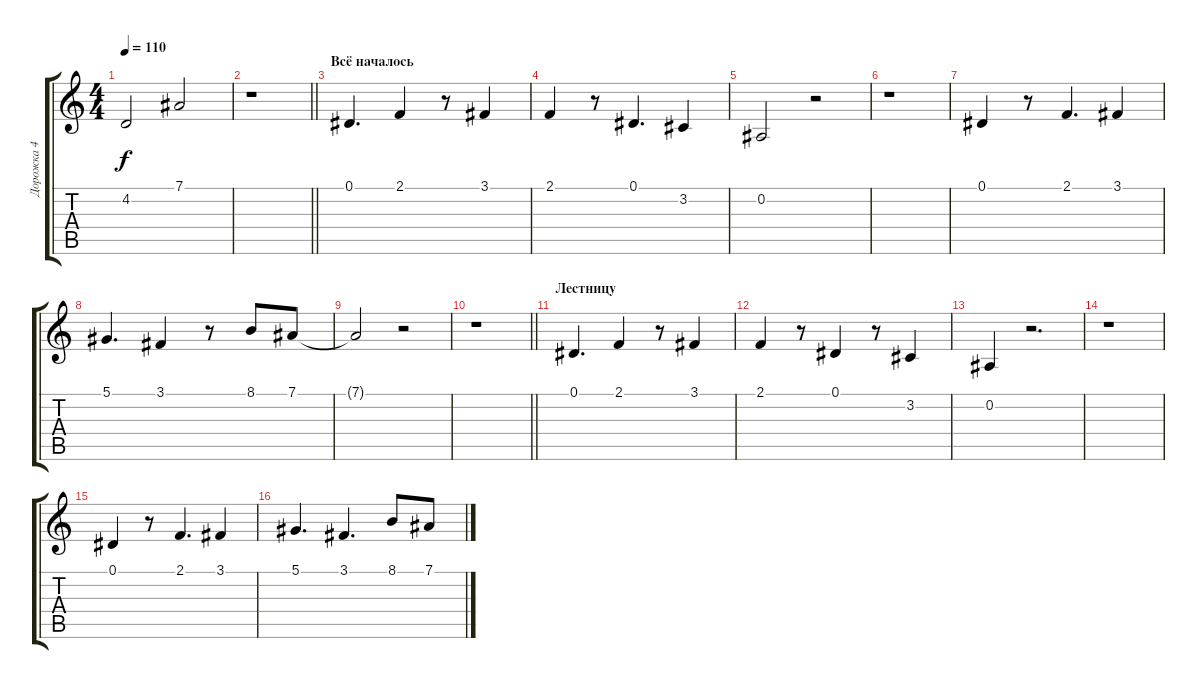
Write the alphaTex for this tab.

\track ("Дорожка 4" "Дорожка 4") {instrument lead2sawtooth}
\staff {score tabs}
\tuning (Eb4 Bb3 Gb3 Db3 Ab2 Eb2) {hide}
\ts (4 4)
\tempo 110
\clef g2
\ks c
4.2.2{dy f} 7.1.2 |
\barLineRight lightlight
r.1 |
\section ("" "Всё началось")
0.1.4{d} 2.1.4 r.8 3.1.4 |
2.1.4 r.8 0.1.4{d} 3.2.4 |
0.2.2 r.2 |
r.1 |
0.1.4 r.8 2.1.4{d} 3.1.4 |
5.1.4{d} 3.1.4 r.8 8.1.8 7.1.8 |
7.1{t}.2 r.2 |
\barLineRight lightlight
r.1 |
\section ("" "Лестницу")
0.1.4{d} 2.1.4 r.8 3.1.4 |
2.1.4 r.8 0.1.4 r.8 3.2.4 |
0.2.4 r.2{d} |
r.1 |
0.1.4 r.8 2.1.4{d} 3.1.4 |
5.1.4{d} 3.1.4{d} 8.1.8 7.1.8
